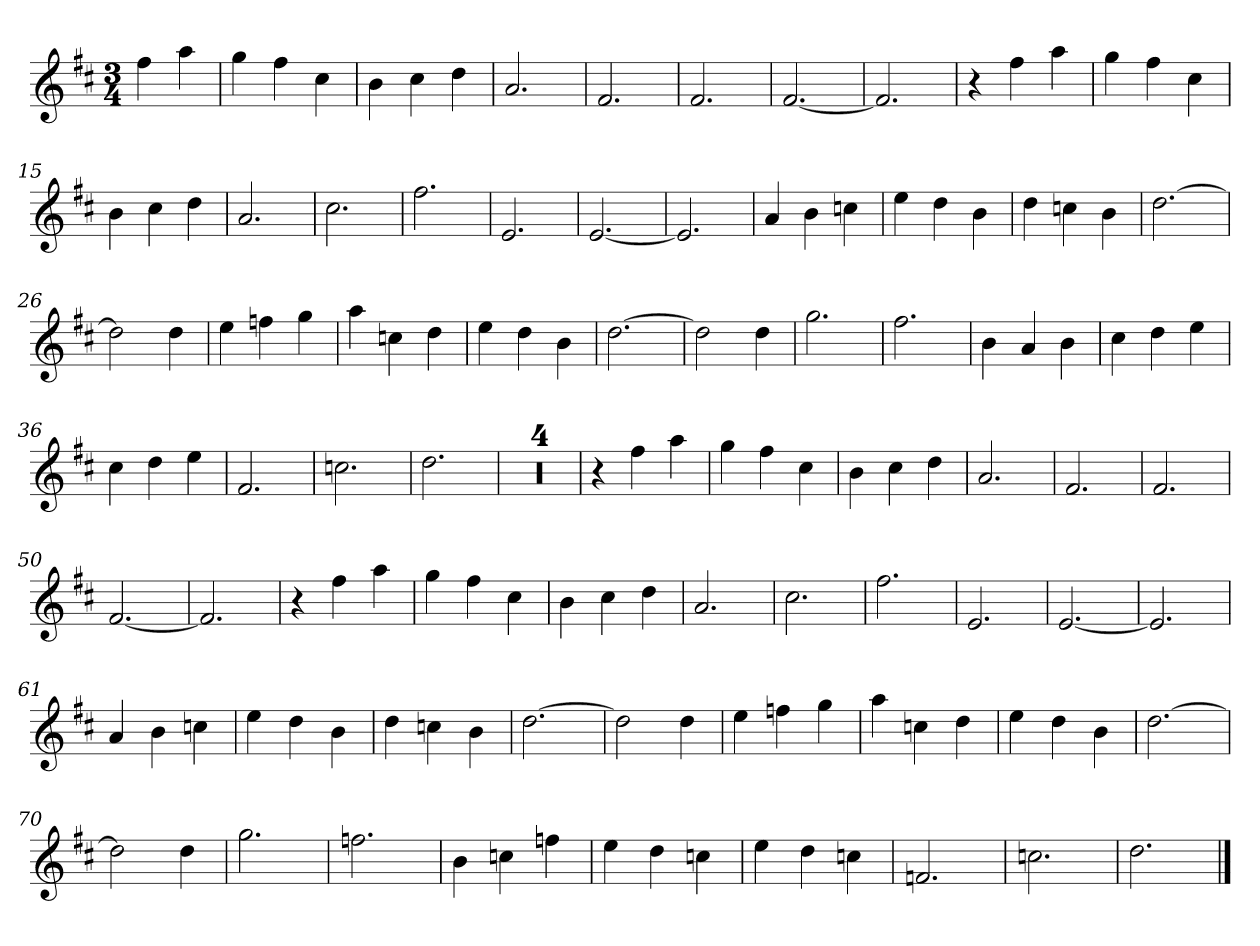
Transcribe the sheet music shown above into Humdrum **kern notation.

**kern
*part1
*staff1
*clefG2
*k[f#c#]
*D:
*M3/4
=
4ff#
4aa
=6
4gg
4ff#
4cc#
=7
4b
4cc#
4dd
=8
2.a
=9
2.f#
=10
2.f#
=11
[2.f#
=12
2.f#]
=13
4r
4ff#
4aa
=14
4gg
4ff#
4cc#
=15
4b
4cc#
4dd
=16
2.a
=17
2.cc#
=18
2.ff#
=19
2.e
=20
[2.e
=21
2.e]
=22
4a
4b
4ccn
=23
4ee
4dd
4b
=24
4dd
4ccn
4b
=25
[2.dd
=26
2dd]
4dd
=27
4ee
4ffn
4gg
=28
4aa
4ccn
4dd
=29
4ee
4dd
4b
=30
[2.dd
=31
2dd]
4dd
=32
2.gg
=33
2.ff#
=34
4b
4a
4b
=35
4cc#
4dd
4ee
=36
4cc#
4dd
4ee
=37
2.f#
=38
2.ccn
=39
2.dd
=40
2.r
=41
2.r
=42
2.r
=43
2.r
=44
4r
4ff#
4aa
=45
4gg
4ff#
4cc#
=46
4b
4cc#
4dd
=47
2.a
=48
2.f#
=49
2.f#
=50
[2.f#
=51
2.f#]
=52
4r
4ff#
4aa
=53
4gg
4ff#
4cc#
=54
4b
4cc#
4dd
=55
2.a
=56
2.cc#
=57
2.ff#
=58
2.e
=59
[2.e
=60
2.e]
=61
4a
4b
4ccn
=62
4ee
4dd
4b
=63
4dd
4ccn
4b
=64
[2.dd
=65
2dd]
4dd
=66
4ee
4ffn
4gg
=67
4aa
4ccn
4dd
=68
4ee
4dd
4b
=69
[2.dd
=70
2dd]
4dd
=71
2.gg
=72
2.ffn
=73
4b
4ccn
4ffn
=74
4ee
4dd
4ccn
=75
4ee
4dd
4ccn
=76
2.fn
=77
2.ccn
=78
2.dd
==
*-
